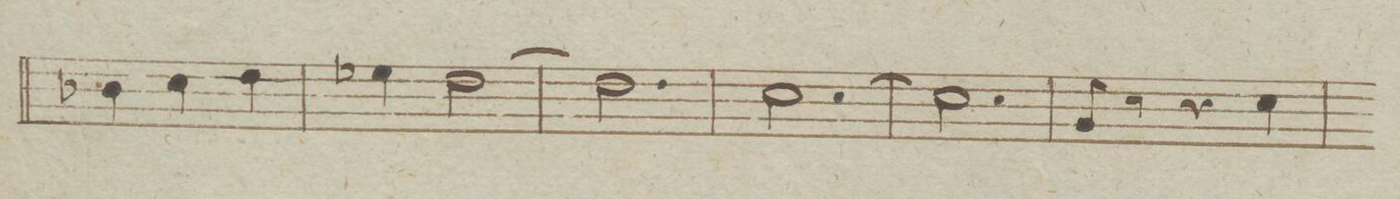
**kern	**dynam
*I"Corno Secondo in Es.	*
*clefG2	*
*k[b-e-a-]	*
*M3/4	*
4d-X\	.
4e-\	.
4f\	.
=36	=36
4g-X\	.
[2f\	.
=37	=37
2.f\]	.
=38	=38
[2.e-\	.
=39	=39
2.e-\]	.
=40	=40
8B-/	.
8r	.
4r	.
4e-\	.
=41	=41
*-	*-
